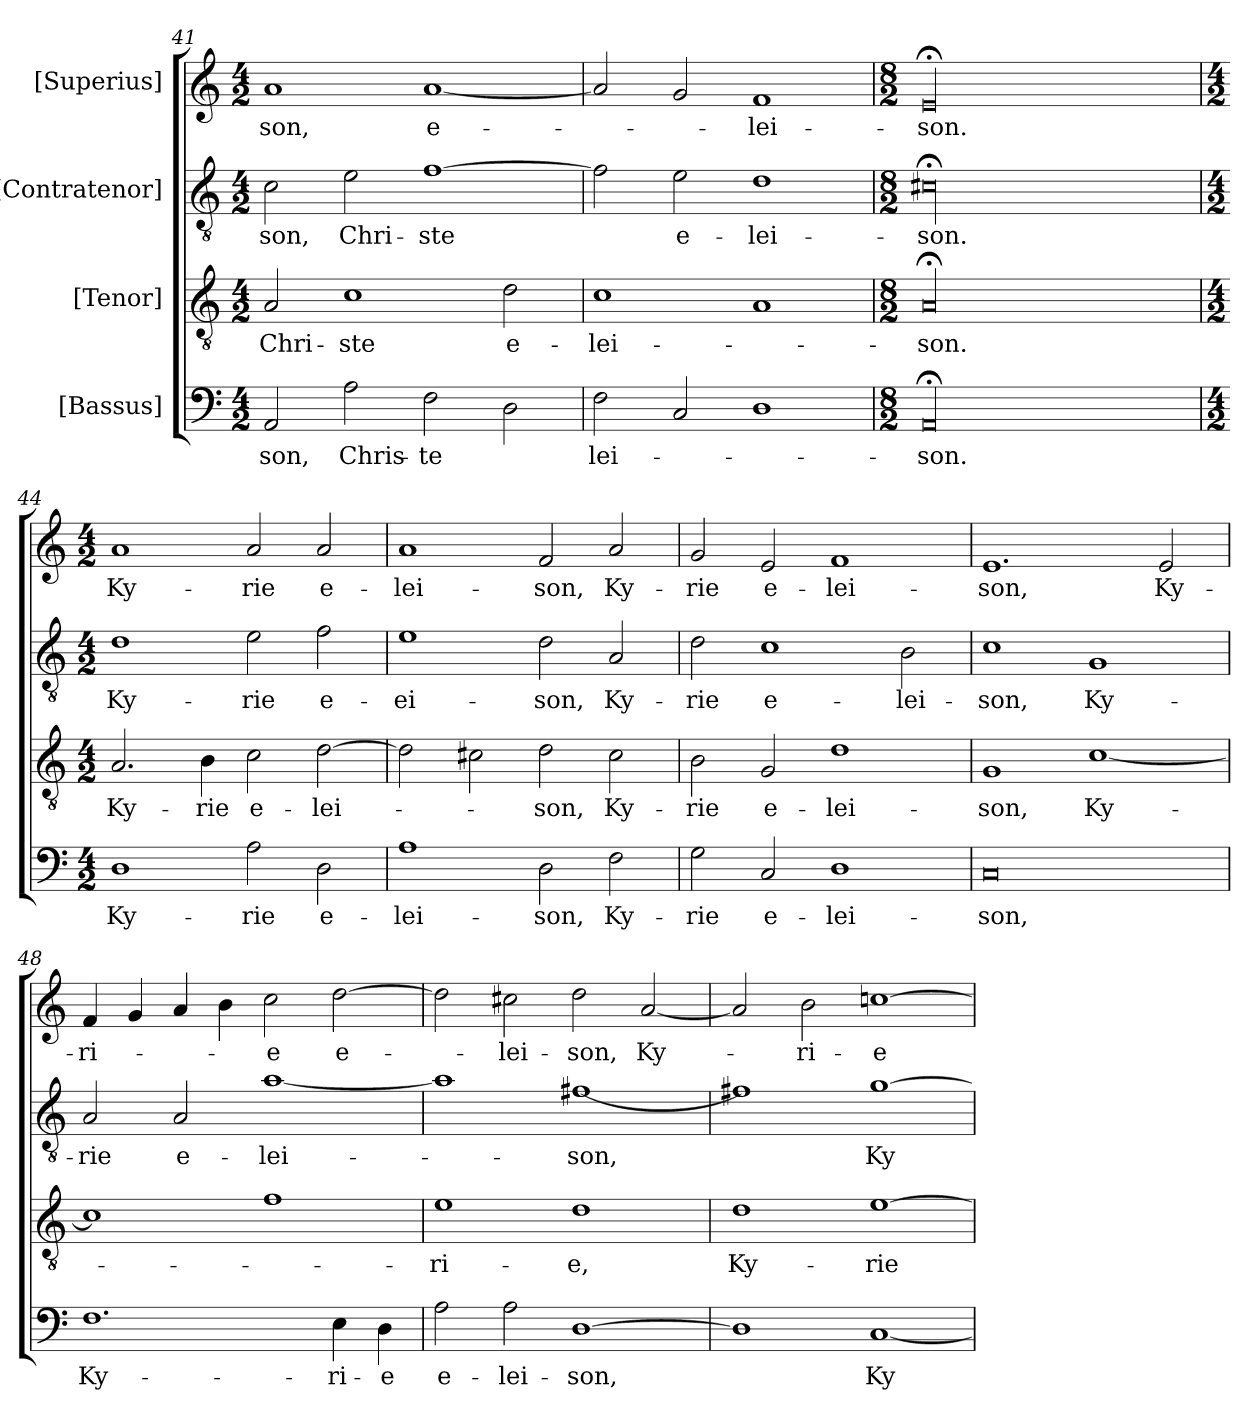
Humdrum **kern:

**kern	**text	**kern	**text	**kern	**text	**kern	**text
*part4	*part4	*part3	*part3	*part2	*part2	*part1	*part1
*staff4	*staff4	*staff3	*staff3	*staff2	*staff2	*staff1	*staff1
*I"[Bassus]	*	*I"[Tenor]	*	*I"[Contratenor]	*	*I"[Superius]	*
*clefF4	*	*clefGv2	*	*clefGv2	*	*clefG2	*
*k[]	*	*k[]	*	*k[]	*	*k[]	*
*M4/2	*	*M4/2	*	*M4/2	*	*M4/2	*
=41	=41	=41	=41	=41	=41	=41	=41
2AA/	-son,	2A/	Chri-	2c\	-son,	1a/	-son,
2A\	Chris-	1c/	-ste	2e\	Chri-	.	.
2F\	-te	.	.	[1f\	-ste	[1a/	e-
2D\	.	2d\	e-	.	.	.	.
=42	=42	=42	=42	=42	=42	=42	=42
2F\	lei-	1c/	-lei-	2f\]	.	2a/]	.
2C/	.	.	.	2e\	e-	2g/	.
1D\	.	1A/	.	1d/	-lei-	1f/	-lei-
=43	=43	=43	=43	=43	=43	=43	=43
*M8/2	*	*M8/2	*	*M8/2	*	*M8/2	*
00AA;</	-son.	00A;</	-son.	00c#X;<\	-son.	00e;</	-son.
=44	=44	=44	=44	=44	=44	=44	=44
*M4/2	*	*M4/2	*	*M4/2	*	*M4/2	*
1D\	Ky-	2.A/	Ky-	1d/	Ky-	1a/	Ky-
.	.	4B\	-rie	.	.	.	.
2A\	-rie	2c\	e-	2e\	-rie	2a/	-rie
2D\	e-	[2d\	-lei-	2f\	e-	2a/	e-
=45	=45	=45	=45	=45	=45	=45	=45
1A/	-lei-	2d\]	.	1e/	-ei-	1a/	-lei-
.	.	2c#X\	.	.	.	.	.
2D\	-son,	2d\	-son,	2d\	-son,	2f/	-son,
2F\	Ky-	2c#\	Ky-	2A/	Ky-	2a/	Ky-
=46	=46	=46	=46	=46	=46	=46	=46
2G\	-rie	2B\	-rie	2d\	-rie	2g/	-rie
2C/	e-	2G/	e-	1c/	e-	2e/	e-
1D\	-lei-	1d/	-lei-	.	.	1f/	-lei-
.	.	.	.	2B\	-lei-	.	.
=47	=47	=47	=47	=47	=47	=47	=47
0C/	-son,	1G/	-son,	1c/	-son,	1.e/	-son,
.	.	[1c/	Ky-	1G/	Ky-	.	.
.	.	.	.	.	.	2e/	Ky-
=48	=48	=48	=48	=48	=48	=48	=48
1.F/	Ky-	1c/]	.	2A/	-rie	4f/	-ri-
.	.	.	.	.	.	4g/	.
.	.	.	.	2A/	e-	4a/	.
.	.	.	.	.	.	4b\	.
.	.	1f/	.	[1a/	-lei-	2cc\	-e
4E\	-ri-	.	.	.	.	[2dd\	e-
4D\	-e	.	.	.	.	.	.
=49	=49	=49	=49	=49	=49	=49	=49
2A\	e-	1e/	-ri-	1a/]	.	2dd\]	.
2A\	-lei-	.	.	.	.	2cc#X\	-lei-
[1D\	-son,	1d/	-e,	[1f#X/	-son,	2dd\	-son,
.	.	.	.	.	.	[2a/	Ky-
=50	=50	=50	=50	=50	=50	=50	=50
1D\]	.	1d/	Ky-	1f#X/]	.	2a/]	.
.	.	.	.	.	.	2b\	-ri-
[1C/	Ky-	[1e\	-rie	[1g\	Ky-	[1ccn\	-e
=	=	=	=	=	=	=	=
*-	*-	*-	*-	*-	*-	*-	*-
